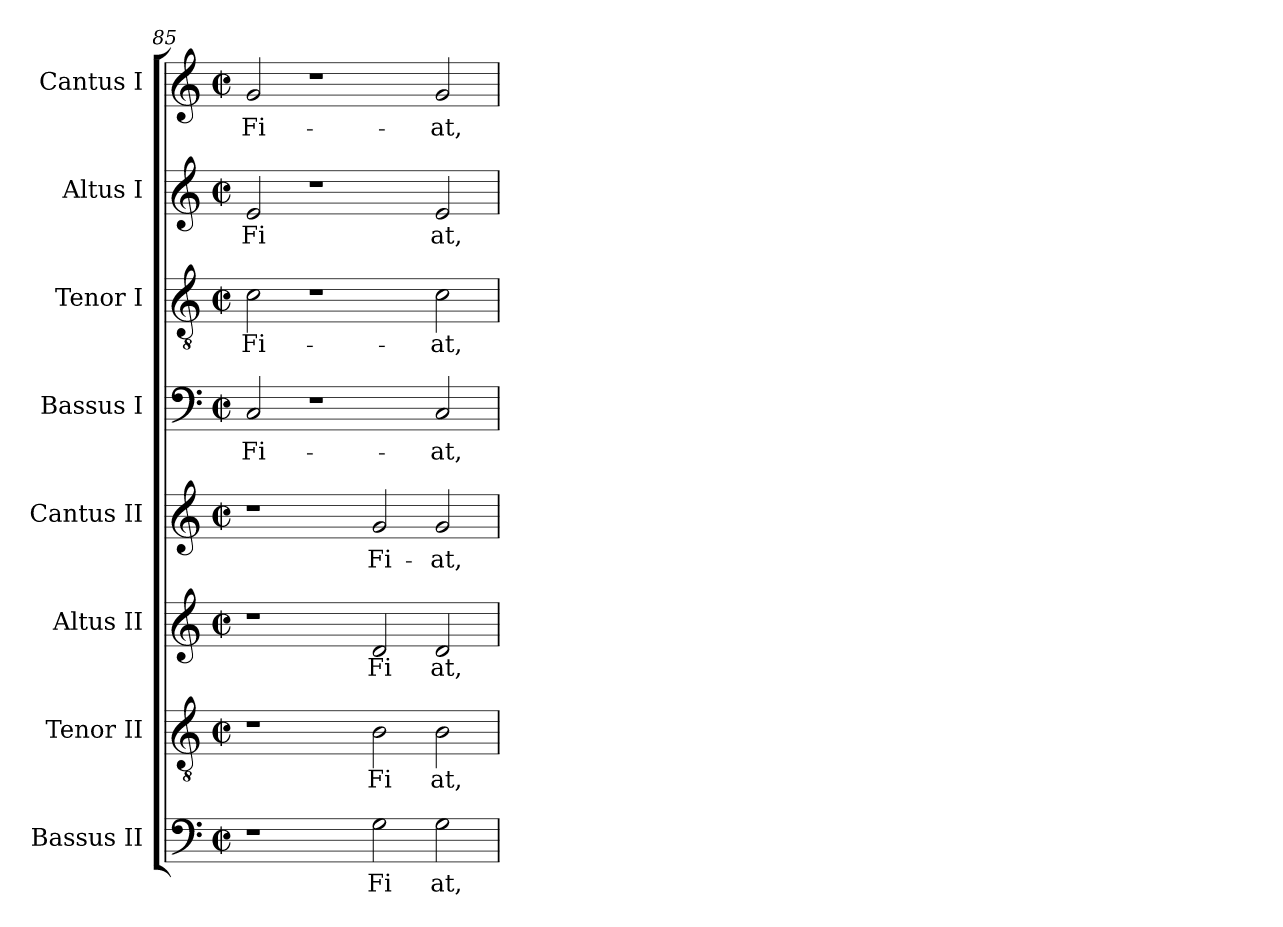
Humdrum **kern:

**kern	**text	**kern	**text	**kern	**text	**kern	**text	**kern	**text	**kern	**text	**kern	**text	**kern	**text
*part8	*part8	*part7	*part7	*part6	*part6	*part5	*part5	*part4	*part4	*part3	*part3	*part2	*part2	*part1	*part1
*staff8	*staff8	*staff7	*staff7	*staff6	*staff6	*staff5	*staff5	*staff4	*staff4	*staff3	*staff3	*staff2	*staff2	*staff1	*staff1
*I"Bassus II	*	*I"Tenor II	*	*I"Altus II	*	*I"Cantus II	*	*I"Bassus I	*	*I"Tenor I	*	*I"Altus I	*	*I"Cantus I	*
*clefF4	*	*clefGv2	*	*clefG2	*	*clefG2	*	*clefF4	*	*clefGv2	*	*clefG2	*	*clefG2	*
*M2/2	*	*M2/2	*	*M2/2	*	*M2/2	*	*M2/2	*	*M2/2	*	*M2/2	*	*M2/2	*
*met(c|)	*	*met(c|)	*	*met(c|)	*	*met(c|)	*	*met(c|)	*	*met(c|)	*	*met(c|)	*	*met(c|)	*
=85	=85	=85	=85	=85	=85	=85	=85	=85	=85	=85	=85	=85	=85	=85	=85
!	!	!	!	!	!	!	!	!	!LO:LY:b:cj	!	!LO:LY:b:cj	!	!LO:LY:b:cj	!	!LO:LY:b:cj
1r	.	1r	.	1r	.	1r	.	2C/	Fi-	2c\	Fi-	2e/	Fi	2g/	Fi-
.	.	.	.	.	.	.	.	1r	.	1r	.	1r	.	1r	.
!	!LO:LY:b:cj	!	!LO:LY:b:cj	!	!LO:LY:b:cj	!	!LO:LY:b:cj	!	!	!	!	!	!	!	!
2G\	Fi	2B\	Fi	2d/	Fi	2g/	Fi-	.	.	.	.	.	.	.	.
!	!LO:LY:b:cj	!	!LO:LY:b:cj	!	!LO:LY:b:cj	!	!LO:LY:b:cj	!	!LO:LY:b:cj	!	!LO:LY:b:cj	!	!LO:LY:b:cj	!	!LO:LY:b:cj
2G\	at,	2B\	at,	2d/	at,	2g/	-at,	2C/	-at,	2c\	-at,	2e/	at,	2g/	-at,
=	=	=	=	=	=	=	=	=	=	=	=	=	=	=	=
*-	*-	*-	*-	*-	*-	*-	*-	*-	*-	*-	*-	*-	*-	*-	*-
